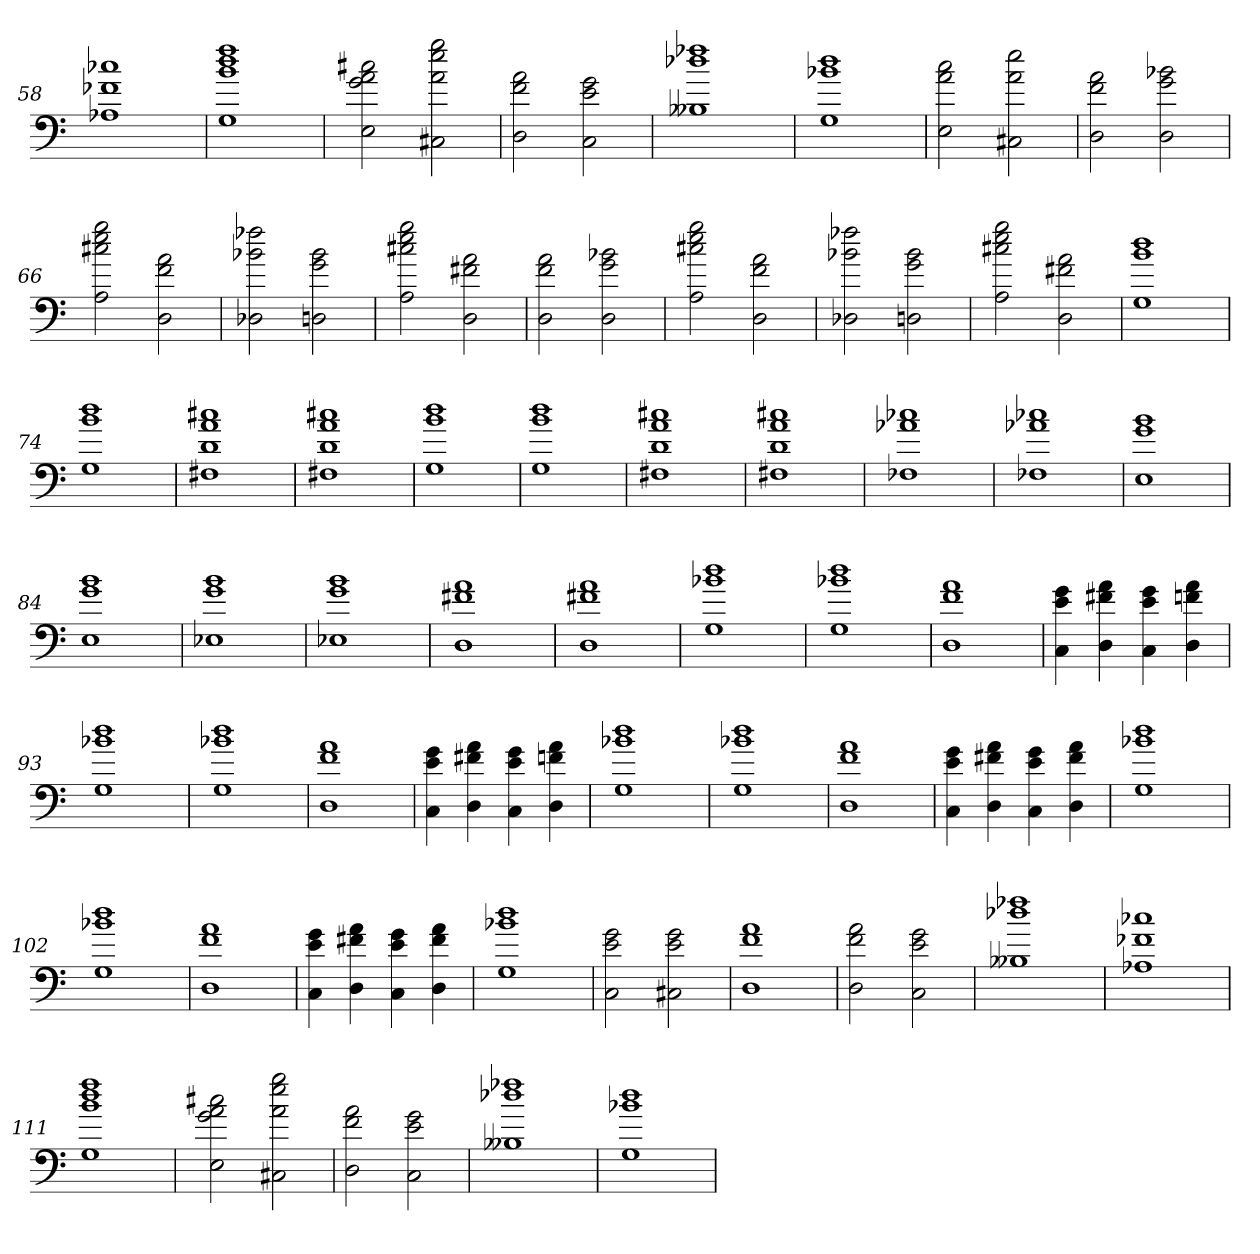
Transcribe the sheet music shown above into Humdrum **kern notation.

**kern
*part1
*staff1
=58
1A-X 1f-X 1cc-X
=59
1G 1b 1dd 1ff
=60
2E 2g 2a 2cc#X
2C#X 2a 2ee 2gg
=61
2D 2f 2a
2C 2e 2g
=62
1B--X 1dd-X 1ff-X
=63
1G 1b-X 1dd
=64
2E 2a 2cc
2C#X 2a 2ee
=65
2D 2f 2a
2D 2g 2b-X
=66
2A 2cc#X 2ee 2gg
2D 2f 2a
=67
2D-X 2b-X 2ff-X
2Dn 2g 2b-
=68
2A 2cc#X 2ee 2gg
2D 2f#X 2a
=69
2D 2f 2a
2D 2g 2b-X
=70
2A 2cc#X 2ee 2gg
2D 2f 2a
=71
2D-X 2b-X 2ff-X
2Dn 2g 2b-
=72
2A 2cc#X 2ee 2gg
2D 2f#X 2a
=73
1G 1b 1dd
=74
1G 1b 1dd
=75
1F#X 1d 1a 1cc#X
=76
1F#X 1d 1a 1cc#X
=77
1G 1b 1dd
=78
1G 1b 1dd
=79
1F#X 1d 1a 1cc#X
=80
1F#X 1d 1a 1cc#X
=81
1F-X 1a-X 1cc-X
=82
1F-X 1a-X 1cc-X
=83
1E 1g 1b
=84
1E 1g 1b
=85
1E-X 1g 1b
=86
1E-X 1g 1b
=87
1D 1f#X 1a
=88
1D 1f#X 1a
=89
1G 1b-X 1dd
=90
1G 1b-X 1dd
=91
1D 1f 1a
=92
4C 4e 4g
4D 4f#X 4a
4C 4e 4g
4D 4fn 4a
=93
1G 1b-X 1dd
=94
1G 1b-X 1dd
=95
1D 1f 1a
=96
4C 4e 4g
4D 4f#X 4a
4C 4e 4g
4D 4fn 4a
=97
1G 1b-X 1dd
=98
1G 1b-X 1dd
=99
1D 1f 1a
=100
4C 4e 4g
4D 4f#X 4a
4C 4e 4g
4D 4f# 4a
=101
1G 1b-X 1dd
=102
1G 1b-X 1dd
=103
1D 1f 1a
=104
4C 4e 4g
4D 4f#X 4a
4C 4e 4g
4D 4f# 4a
=105
1G 1b-X 1dd
=106
2C 2e 2g
2C#X 2e 2g
=107
1D 1f 1a
=108
2D 2f 2a
2C 2e 2g
=109
1B--X 1dd-X 1ff-X
=110
1A-X 1f-X 1cc-X
=111
1G 1b 1dd 1ff
=112
2E 2g 2a 2cc#X
2C#X 2a 2ee 2gg
=113
2D 2f 2a
2C 2e 2g
=114
1B--X 1dd-X 1ff-X
=115
1G 1b-X 1dd
=
*-
